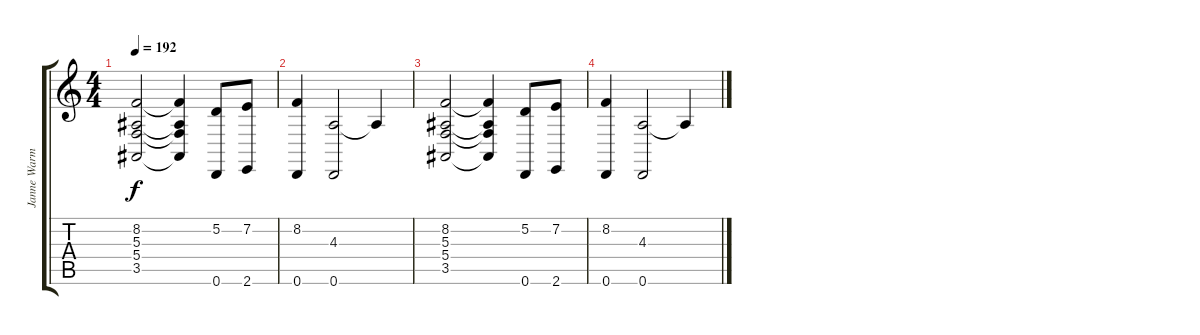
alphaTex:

\track ("Janne Warman" "Janne Warm") {instrument acousticgrandpiano}
\staff {score tabs}
\tuning (D4 A3 F3 C3 G2 D2) {hide}
\ts (4 4)
\tempo 192
\clef g2
\ks c
(8.2 5.3 5.4 3.5).2{dy f} (8.2{t} 5.3{t} 5.4{t} 3.5{t}).4 (5.2 0.6).8 (7.2 2.6).8 |
(8.2 0.6).4 (4.3 0.6).2 4.3{t}.4 |
(8.2 5.3 5.4 3.5).2 (8.2{t} 5.3{t} 5.4{t} 3.5{t}).4 (5.2 0.6).8 (7.2 2.6).8 |
(8.2 0.6).4 (4.3 0.6).2 4.3{t}.4
